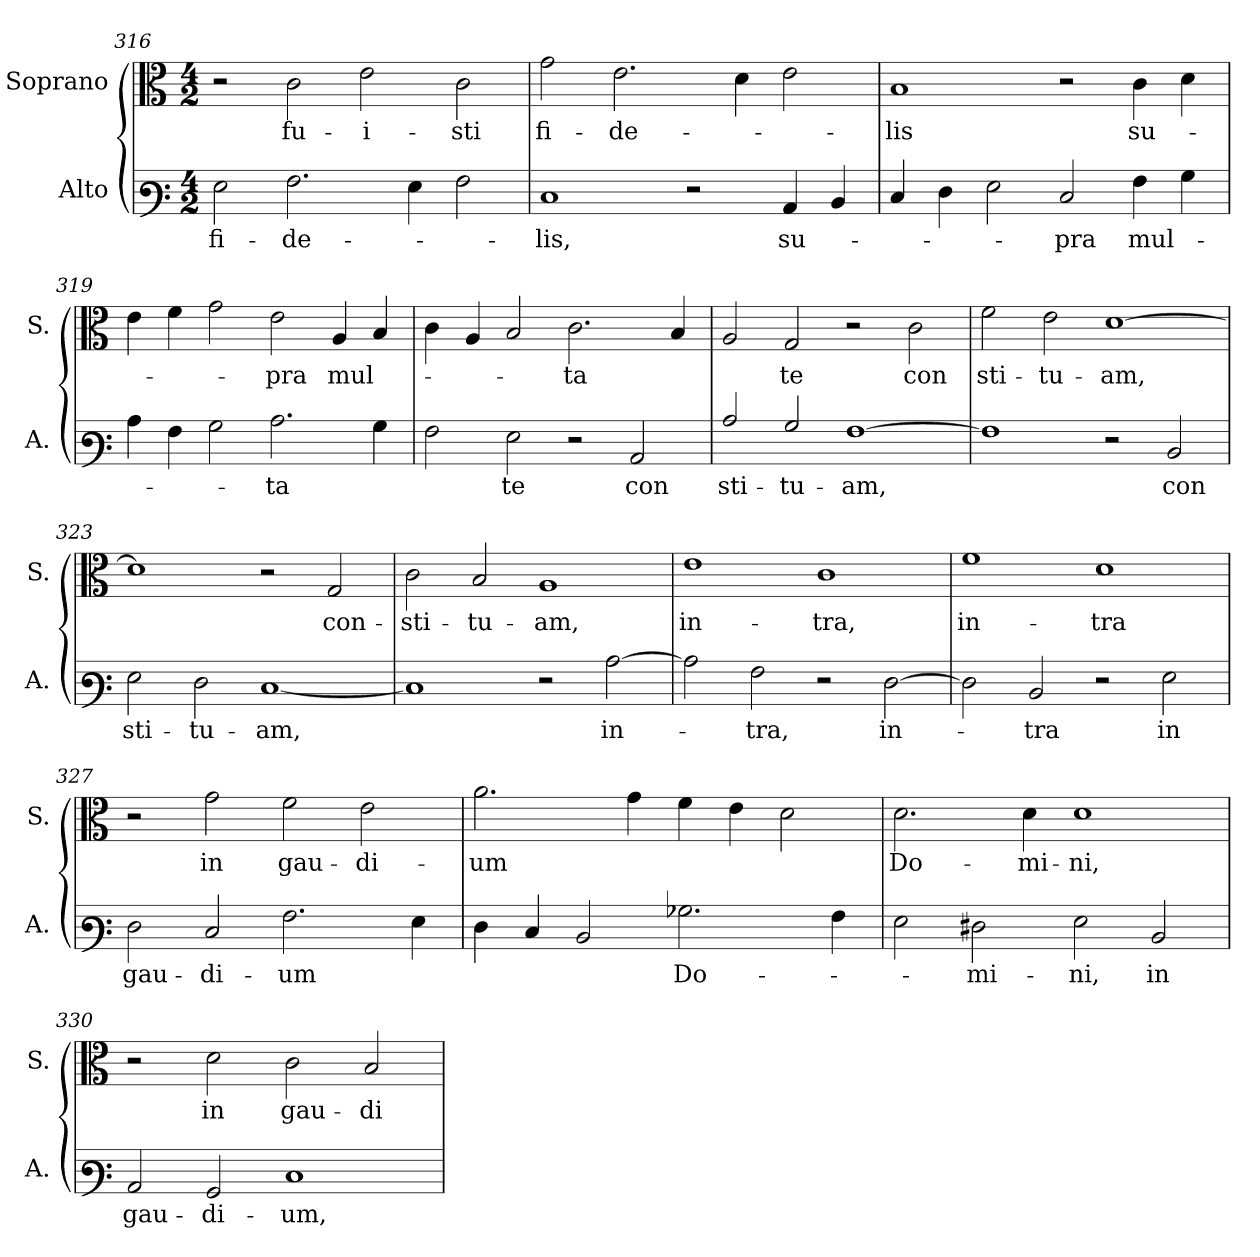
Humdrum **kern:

**kern	**text	**kern	**text
*part2	*part2	*part1	*part1
*staff2	*staff2	*staff1	*staff1
*I"Alto	*	*I"Soprano	*
*I'A.	*	*I'S.	*
*clefF3	*	*clefC3	*
*k[]	*	*k[]	*
*C:	*	*C:	*
*M4/2	*	*M4/2	*
=316	=316	=316	=316
!	!LO:LY:b:color=#000000	!	!
2Gi\	fi-	2r	.
!	!LO:LY:b:color=#000000	!	!
!	!	!	!LO:LY:b:color=#000000
2.Ai\	-de-	2ci\	fu-
!	!	!	!LO:LY:b:color=#000000
.	.	2ei\	-i-
4Gi\	.	.	.
!	!	!	!LO:LY:b:color=#000000
2Ai\	.	2ci\	-sti
=317	=317	=317	=317
!	!LO:LY:b:color=#000000	!	!
!	!	!	!LO:LY:b:color=#000000
1Ei	-lis,	2gi\	fi-
!	!	!	!LO:LY:b:color=#000000
.	.	2.ei\	-de-
2r	.	.	.
.	.	4di\	.
!	!LO:LY:b:color=#000000	!	!
4Ci/	su-	2ei\	.
4Di/	.	.	.
=318	=318	=318	=318
!	!	!	!LO:LY:b:color=#000000
4Ei/	.	1Bi	-lis
4Fi\	.	.	.
2Gi\	.	.	.
!	!LO:LY:b:color=#000000	!	!
2Ei/	-pra	2r	.
!	!LO:LY:b:color=#000000	!	!
!	!	!	!LO:LY:b:color=#000000
4Ai\	mul-	4ci\	su-
4Bi\	.	4di\	.
!!LO:LB:g=z
=319	=319	=319	=319
4ci\	.	4ei\	.
4Ai\	.	4fi\	.
2Bi\	.	2gi\	.
!	!LO:LY:b:color=#000000	!	!
!	!	!	!LO:LY:b:color=#000000
2.ci\	-ta	2ei\	-pra
!	!	!	!LO:LY:b:color=#000000
.	.	4Ai/	mul-
4Bi\	.	4Bi/	.
=320	=320	=320	=320
2Ai\	.	4ci\	.
.	.	4Ai/	.
!	!LO:LY:b:color=#000000	!	!
2Gi\	te	2Bi/	.
!	!	!	!LO:LY:b:color=#000000
2r	.	2.ci\	-ta
!	!LO:LY:b:color=#000000	!	!
2Ci/	con	.	.
.	.	4Bi/	.
=321	=321	=321	=321
!	!LO:LY:b:color=#000000	!	!
2ci/	sti-	2Ai/	.
!	!LO:LY:b:color=#000000	!	!
!	!	!	!LO:LY:b:color=#000000
2Bi/	-tu-	2Gi/	te
!	!LO:LY:b:color=#000000	!	!
[1Ai	-am,	2r	.
!	!	!	!LO:LY:b:color=#000000
.	.	2ci\	con
=322	=322	=322	=322
!	!	!	!LO:LY:b:color=#000000
1Ai]	.	2fi\	sti-
!	!	!	!LO:LY:b:color=#000000
.	.	2ei\	-tu-
!	!	!	!LO:LY:b:color=#000000
2r	.	[1di	-am,
!	!LO:LY:b:color=#000000	!	!
2Di/	con	.	.
=323	=323	=323	=323
!	!LO:LY:b:color=#000000	!	!
2Gi\	sti-	1di]	.
!	!LO:LY:b:color=#000000	!	!
2Fi\	-tu-	.	.
!	!LO:LY:b:color=#000000	!	!
[1Ei	-am,	2r	.
!	!	!	!LO:LY:b:color=#000000
.	.	2Gi/	con-
=324	=324	=324	=324
!	!	!	!LO:LY:b:color=#000000
1Ei]	.	2ci\	-sti-
!	!	!	!LO:LY:b:color=#000000
.	.	2Bi/	-tu-
!	!	!	!LO:LY:b:color=#000000
2r	.	1Ai	-am,
!	!LO:LY:b:color=#000000	!	!
[2ci\	in-	.	.
=325	=325	=325	=325
!	!	!	!LO:LY:b:color=#000000
2ci\]	.	1ei	in-
!	!LO:LY:b:color=#000000	!	!
2Ai\	-tra,	.	.
!	!	!	!LO:LY:b:color=#000000
2r	.	1ci	-tra,
!	!LO:LY:b:color=#000000	!	!
[2Fi\	in-	.	.
=326	=326	=326	=326
!	!	!	!LO:LY:b:color=#000000
2Fi\]	.	1fi	in-
!	!LO:LY:b:color=#000000	!	!
2Di/	-tra	.	.
!	!	!	!LO:LY:b:color=#000000
2r	.	1di	-tra
!	!LO:LY:b:color=#000000	!	!
2Gi\	in	.	.
!!LO:LB:g=z
=327	=327	=327	=327
!	!LO:LY:b:color=#000000	!	!
2Fi\	gau-	2r	.
!	!LO:LY:b:color=#000000	!	!
!	!	!	!LO:LY:b:color=#000000
2Ei/	-di-	2gi\	in
!	!LO:LY:b:color=#000000	!	!
!	!	!	!LO:LY:b:color=#000000
2.Ai\	-um	2fi\	gau-
!	!	!	!LO:LY:b:color=#000000
.	.	2ei\	-di-
4Gi\	.	.	.
=328	=328	=328	=328
!	!	!	!LO:LY:b:color=#000000
4Fi\	.	2.ai\	-um
4Ei/	.	.	.
2Di/	.	.	.
.	.	4gi\	.
!	!LO:LY:b:color=#000000	!	!
2.B-Xi\	Do-	4fi\	.
.	.	4ei\	.
.	.	2di\	.
4Ai\	.	.	.
=329	=329	=329	=329
!	!	!	!LO:LY:b:color=#000000
2Gi\	.	2.di\	Do-
!	!LO:LY:b:color=#000000	!	!
2F#Xi\	-mi-	.	.
!	!	!	!LO:LY:b:color=#000000
.	.	4di\	-mi-
!	!LO:LY:b:color=#000000	!	!
!	!	!	!LO:LY:b:color=#000000
2Gi\	-ni,	1di	-ni,
!	!LO:LY:b:color=#000000	!	!
2Di/	in	.	.
=330	=330	=330	=330
!	!LO:LY:b:color=#000000	!	!
2Ci/	gau-	2r	.
!	!LO:LY:b:color=#000000	!	!
!	!	!	!LO:LY:b:color=#000000
2BBi/	-di-	2di\	in
!	!LO:LY:b:color=#000000	!	!
!	!	!	!LO:LY:b:color=#000000
1Ei	-um,	2ci\	gau-
!	!	!	!LO:LY:b:color=#000000
.	.	2Bi/	-di-
=	=	=	=
*-	*-	*-	*-
